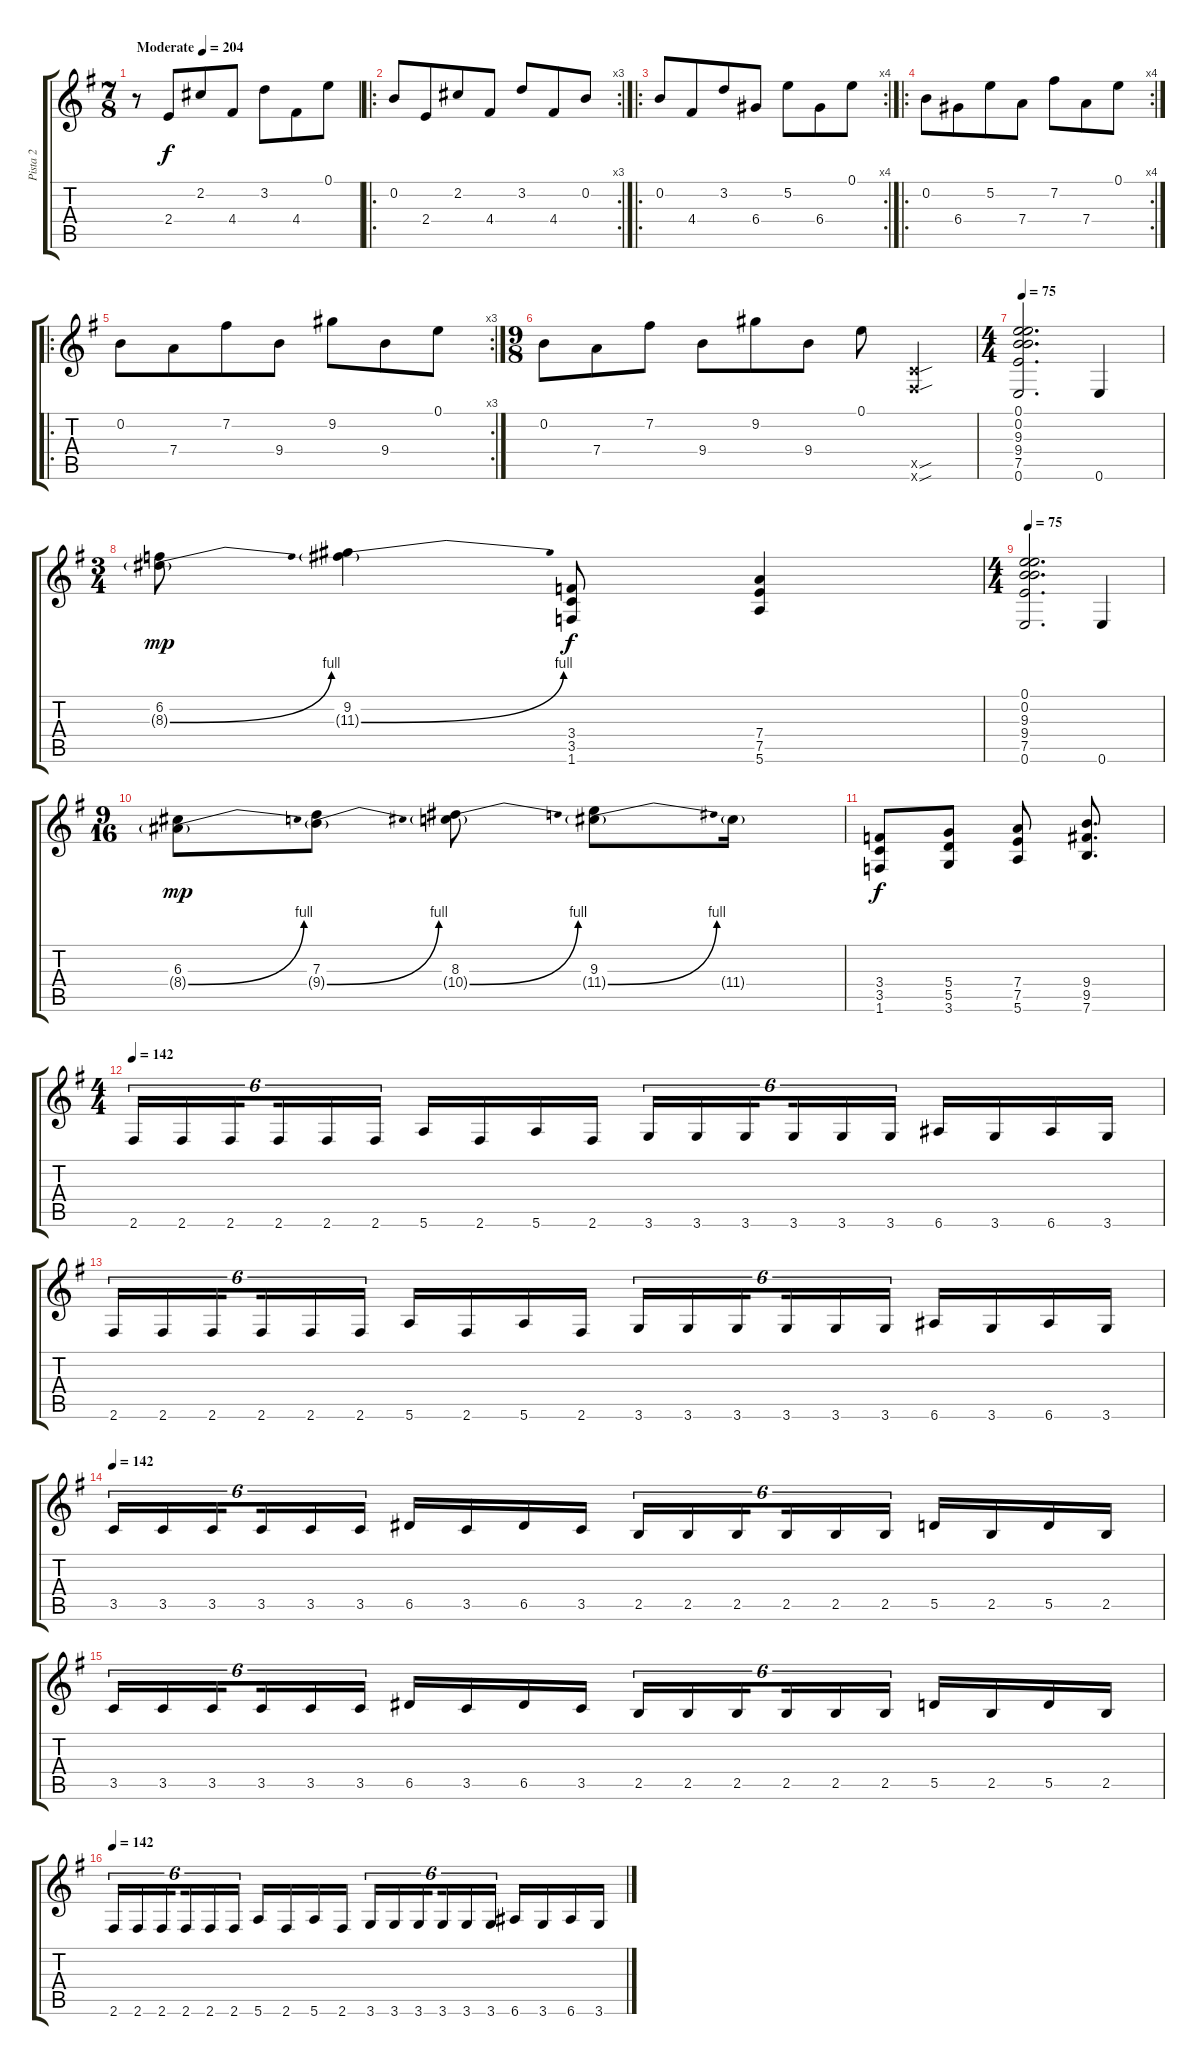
\track ("Pista 2" "Pista 2") {instrument electricguitarclean}
\staff {score tabs}
\tuning (E4 B3 G3 D3 A2 E2) {hide}
\ts (7 8)
\tempo (204 "Moderate")
\clef g2
\ks g
r.8{dy f instrument electricguitarclean} 2.4.8 2.2.8 4.4.8 3.2.8 4.4.8 0.1.8 |
\ro
\rc 3
0.2.8 2.4.8 2.2.8 4.4.8 3.2.8 4.4.8 0.2.8 |
\ro
\rc 4
0.2.8 4.4.8 3.2.8 6.4.8 5.2.8 6.4.8 0.1.8 |
\ro
\rc 4
0.2.8 6.4.8 5.2.8 7.4.8 7.2.8 7.4.8 0.1.8 |
\ro
\rc 3
0.2.8 7.4.8 7.2.8 9.4.8 9.2.8 9.4.8 0.1.8 |
\ts (9 8)
0.2.8 7.4.8 7.2.8 9.4.8 9.2.8 9.4.8 0.1.8 (3.5{sou x} 2.6{sou x}).4{instrument distortionguitar} |
\ts (4 4)
\tempo 75
(0.1 0.2 9.3 9.4 7.5 0.6).2{d instrument distortionguitar} 0.6.4 |
\ts (3 4)
(6.2 8.3{be (bend 0 0 60 4) g}).8{dy mp} (9.2 11.3{be (bend 0 0 60 4) g}).4 (3.4 3.5 1.6).8{dy f} (7.4 7.5 5.6).4 |
\ts (4 4)
\tempo 75
(0.1 0.2 9.3 9.4 7.5 0.6).2{d instrument distortionguitar} 0.6.4 |
\ts (9 16)
(6.3 8.4{be (bend 0 0 60 4) g}).8{dy mp} (7.3 9.4{be (bend 0 0 60 4) g}).8 (8.3 10.4{be (bend 0 0 60 4) g}).8 (9.3 11.4{be (bend 0 0 60 4) g}).8 11.4{g}.16 |
(3.4 3.5 1.6).8{dy f} (5.4 5.5 3.6).8 (7.4 7.5 5.6).8 (9.4 9.5 7.6).8{d} |
\ts (4 4)
\tempo 142
2.6.16{tu (6 4)} 2.6.16{tu (6 4)} 2.6.16{tu (6 4) beam splitsecondary} 2.6.16{tu (6 4)} 2.6.16{tu (6 4)} 2.6.16{tu (6 4)} 5.6.16 2.6.16 5.6.16 2.6.16 3.6.16{tu (6 4)} 3.6.16{tu (6 4)} 3.6.16{tu (6 4) beam splitsecondary} 3.6.16{tu (6 4)} 3.6.16{tu (6 4)} 3.6.16{tu (6 4)} 6.6.16 3.6.16 6.6.16 3.6.16 |
2.6.16{tu (6 4)} 2.6.16{tu (6 4)} 2.6.16{tu (6 4) beam splitsecondary} 2.6.16{tu (6 4)} 2.6.16{tu (6 4)} 2.6.16{tu (6 4)} 5.6.16 2.6.16 5.6.16 2.6.16 3.6.16{tu (6 4)} 3.6.16{tu (6 4)} 3.6.16{tu (6 4) beam splitsecondary} 3.6.16{tu (6 4)} 3.6.16{tu (6 4)} 3.6.16{tu (6 4)} 6.6.16 3.6.16 6.6.16 3.6.16 |
\tempo 142
3.5.16{tu (6 4)} 3.5.16{tu (6 4)} 3.5.16{tu (6 4) beam splitsecondary} 3.5.16{tu (6 4)} 3.5.16{tu (6 4)} 3.5.16{tu (6 4)} 6.5.16 3.5.16 6.5.16 3.5.16 2.5.16{tu (6 4)} 2.5.16{tu (6 4)} 2.5.16{tu (6 4) beam splitsecondary} 2.5.16{tu (6 4)} 2.5.16{tu (6 4)} 2.5.16{tu (6 4)} 5.5.16 2.5.16 5.5.16 2.5.16 |
3.5.16{tu (6 4)} 3.5.16{tu (6 4)} 3.5.16{tu (6 4) beam splitsecondary} 3.5.16{tu (6 4)} 3.5.16{tu (6 4)} 3.5.16{tu (6 4)} 6.5.16 3.5.16 6.5.16 3.5.16 2.5.16{tu (6 4)} 2.5.16{tu (6 4)} 2.5.16{tu (6 4) beam splitsecondary} 2.5.16{tu (6 4)} 2.5.16{tu (6 4)} 2.5.16{tu (6 4)} 5.5.16 2.5.16 5.5.16 2.5.16 |
\tempo 142
2.6.16{tu (6 4)} 2.6.16{tu (6 4)} 2.6.16{tu (6 4) beam splitsecondary} 2.6.16{tu (6 4)} 2.6.16{tu (6 4)} 2.6.16{tu (6 4)} 5.6.16 2.6.16 5.6.16 2.6.16 3.6.16{tu (6 4)} 3.6.16{tu (6 4)} 3.6.16{tu (6 4) beam splitsecondary} 3.6.16{tu (6 4)} 3.6.16{tu (6 4)} 3.6.16{tu (6 4)} 6.6.16 3.6.16 6.6.16 3.6.16
